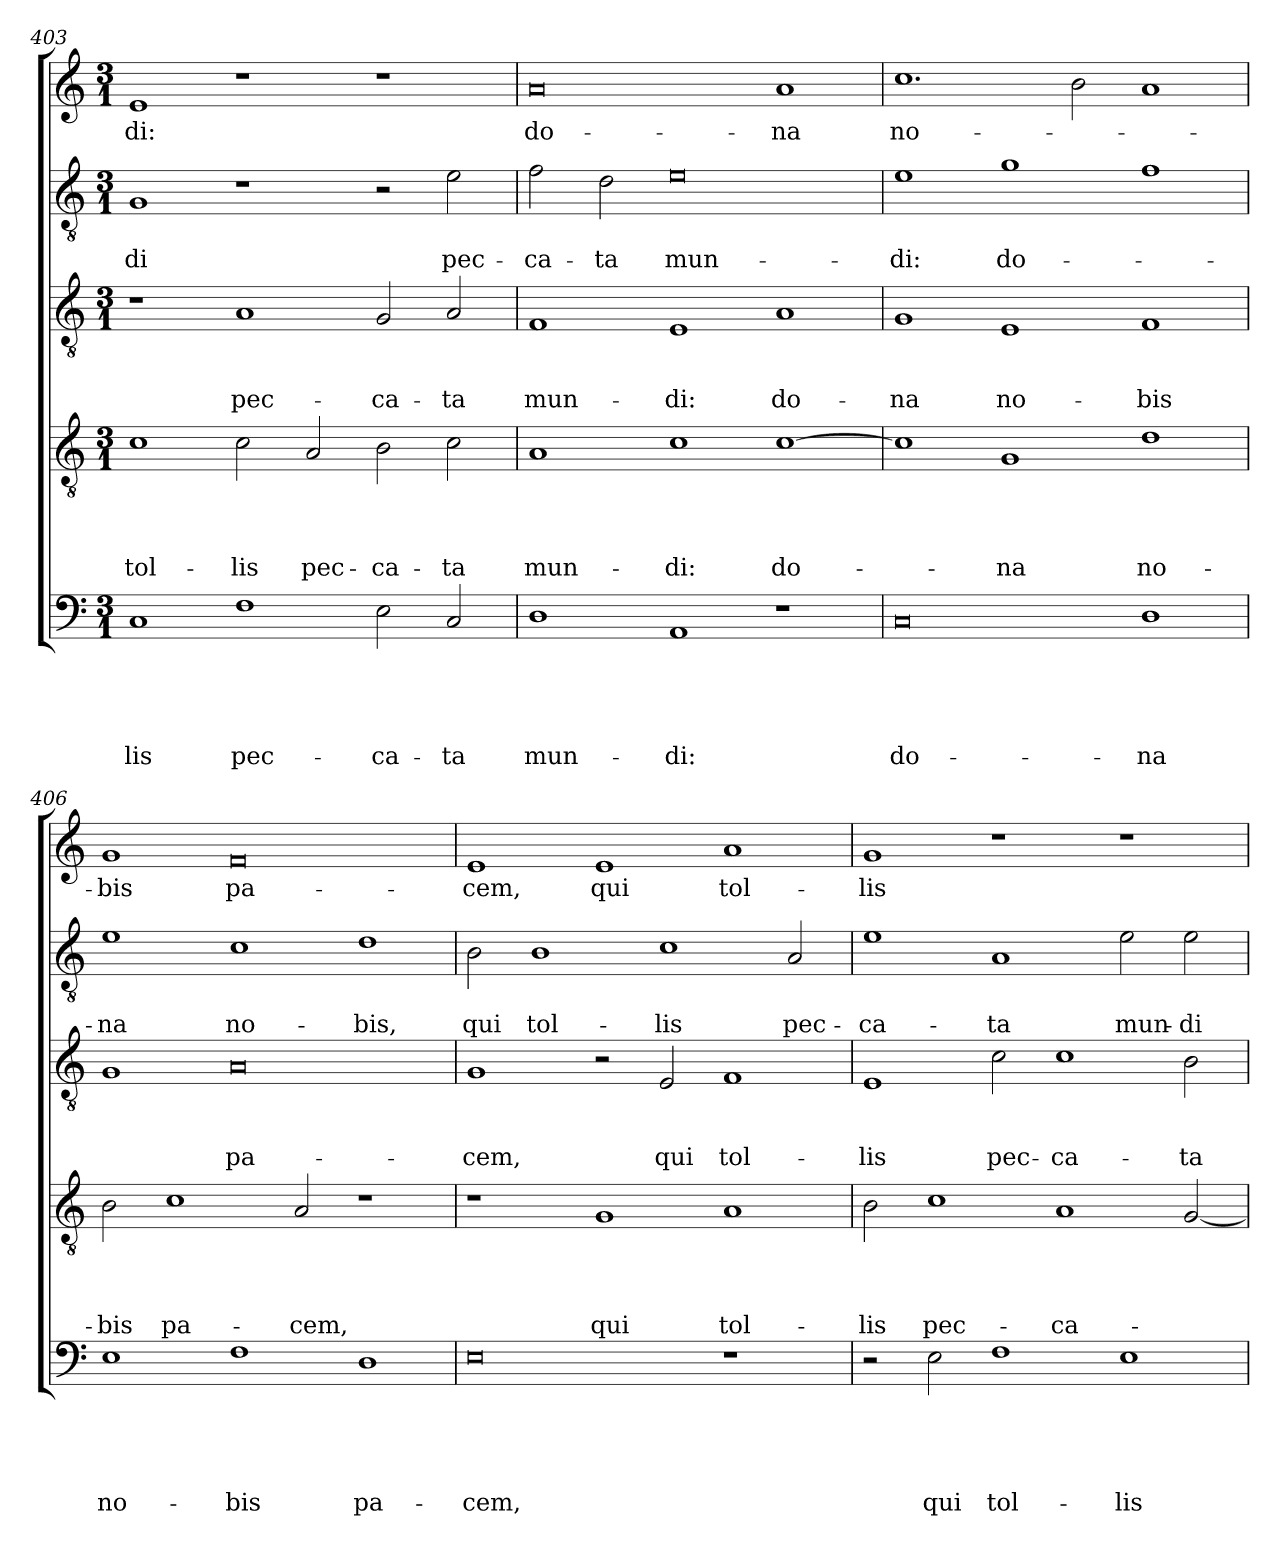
**kern	**text	**text	**text	**text	**text	**kern	**text	**text	**text	**text	**kern	**text	**text	**text	**kern	**text	**text	**kern	**text
*part5	*part5	*part5	*part5	*part5	*part5	*part4	*part4	*part4	*part4	*part4	*part3	*part3	*part3	*part3	*part2	*part2	*part2	*part1	*part1
*staff5	*staff5	*staff5	*staff5	*staff5	*staff5	*staff4	*staff4	*staff4	*staff4	*staff4	*staff3	*staff3	*staff3	*staff3	*staff2	*staff2	*staff2	*staff1	*staff1
*clefF4	*	*	*	*	*	*clefGv2	*	*	*	*	*clefGv2	*	*	*	*clefGv2	*	*	*clefG2	*
*k[]	*	*	*	*	*	*k[]	*	*	*	*	*k[]	*	*	*	*k[]	*	*	*k[]	*
*C:	*	*	*	*	*	*C:	*	*	*	*	*C:	*	*	*	*C:	*	*	*C:	*
*M3/1	*	*	*	*	*	*M3/1	*	*	*	*	*M3/1	*	*	*	*M3/1	*	*	*M3/1	*
=403	=403	=403	=403	=403	=403	=403	=403	=403	=403	=403	=403	=403	=403	=403	=403	=403	=403	=403	=403
1C	.	.	.	.	-lis	1c	.	.	.	tol-	1r	.	.	.	1G	.	-di	1e	-di:
1F	.	.	.	.	pec-	2c\	.	.	.	-lis	1A	.	.	pec-	1r	.	.	1r	.
.	.	.	.	.	.	2A/	.	.	.	pec-	.	.	.	.	.	.	.	.	.
2E\	.	.	.	.	-ca-	2B\	.	.	.	-ca-	2G/	.	.	-ca-	2r	.	.	1r	.
2C/	.	.	.	.	-ta	2c\	.	.	.	-ta	2A/	.	.	-ta	2e\	.	pec-	.	.
!!LO:PB:g=z
=404	=404	=404	=404	=404	=404	=404	=404	=404	=404	=404	=404	=404	=404	=404	=404	=404	=404	=404	=404
1D	.	.	.	.	mun-	1A	.	.	.	mun-	1F	.	.	mun-	2f\	.	-ca-	0a	do-
.	.	.	.	.	.	.	.	.	.	.	.	.	.	.	2d\	.	-ta	.	.
1AA	.	.	.	.	-di:	1c	.	.	.	-di:	1E	.	.	-di:	0e	.	mun-	.	.
1r	.	.	.	.	.	[1c	.	.	.	do-	1A	.	.	do-	.	.	.	1a	-na
=405	=405	=405	=405	=405	=405	=405	=405	=405	=405	=405	=405	=405	=405	=405	=405	=405	=405	=405	=405
0C	.	.	.	.	do-	1c]	.	.	.	.	1G	.	.	-na	1e	.	-di:	1.cc	no-
.	.	.	.	.	.	1G	.	.	.	-na	1E	.	.	no-	1g	.	do-	.	.
.	.	.	.	.	.	.	.	.	.	.	.	.	.	.	.	.	.	2b\	.
1D	.	.	.	.	-na	1d	.	.	.	no-	1F	.	.	-bis	1f	.	.	1a	.
=406	=406	=406	=406	=406	=406	=406	=406	=406	=406	=406	=406	=406	=406	=406	=406	=406	=406	=406	=406
1E	.	.	.	.	no-	2B\	.	.	.	-bis	1G	.	.	.	1e	.	-na	1g	-bis
.	.	.	.	.	.	1c	.	.	.	pa-	.	.	.	.	.	.	.	.	.
1F	.	.	.	.	-bis	.	.	.	.	.	0A	.	.	pa-	1c	.	no-	0f	pa-
.	.	.	.	.	.	2A/	.	.	.	-cem,	.	.	.	.	.	.	.	.	.
1D	.	.	.	.	pa-	1r	.	.	.	.	.	.	.	.	1d	.	-bis,	.	.
=407	=407	=407	=407	=407	=407	=407	=407	=407	=407	=407	=407	=407	=407	=407	=407	=407	=407	=407	=407
0E	.	.	.	.	-cem,	1r	.	.	.	.	1G	.	.	-cem,	2B\	.	qui	1e	-cem,
.	.	.	.	.	.	.	.	.	.	.	.	.	.	.	1B	.	tol-	.	.
.	.	.	.	.	.	1G	.	.	.	qui	2r	.	.	.	.	.	.	1e	qui
.	.	.	.	.	.	.	.	.	.	.	2E/	.	.	qui	1c	.	-lis	.	.
1r	.	.	.	.	.	1A	.	.	.	tol-	1F	.	.	tol-	.	.	.	1a	tol-
.	.	.	.	.	.	.	.	.	.	.	.	.	.	.	2A/	.	pec-	.	.
=408	=408	=408	=408	=408	=408	=408	=408	=408	=408	=408	=408	=408	=408	=408	=408	=408	=408	=408	=408
2r	.	.	.	.	.	2B\	.	.	.	-lis	1E	.	.	-lis	1e	.	-ca-	1g	-lis
2E\	.	.	.	.	qui	1c	.	.	.	pec-	.	.	.	.	.	.	.	.	.
1F	.	.	.	.	tol-	.	.	.	.	.	2c\	.	.	pec-	1A	.	-ta	1r	.
.	.	.	.	.	.	1A	.	.	.	-ca-	1c	.	.	-ca-	.	.	.	.	.
1E	.	.	.	.	-lis	.	.	.	.	.	.	.	.	.	2e\	.	mun-	1r	.
.	.	.	.	.	.	[2G/	.	.	.	.	2B\	.	.	-ta	2e\	.	-di	.	.
=	=	=	=	=	=	=	=	=	=	=	=	=	=	=	=	=	=	=	=
*-	*-	*-	*-	*-	*-	*-	*-	*-	*-	*-	*-	*-	*-	*-	*-	*-	*-	*-	*-
